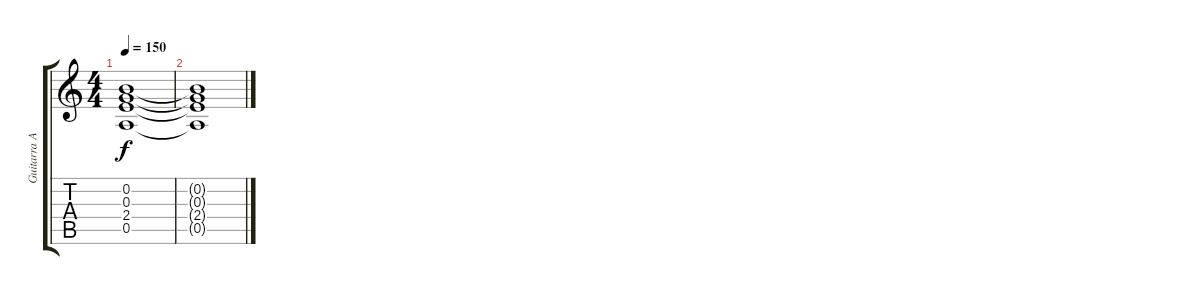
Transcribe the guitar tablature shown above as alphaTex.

\track ("Guitarra Acústica(Armonizada en 3era)" "Guitarra A") {instrument acousticguitarnylon}
\staff {score tabs}
\tuning (E4 B3 G3 D3 A2 E2) {hide}
\ts (4 4)
\tempo 150
\clef g2
\ks c
(0.2 0.3 2.4 0.5).1{dy f} |
(0.2{t} 0.3{t} 2.4{t} 0.5{t}).1
